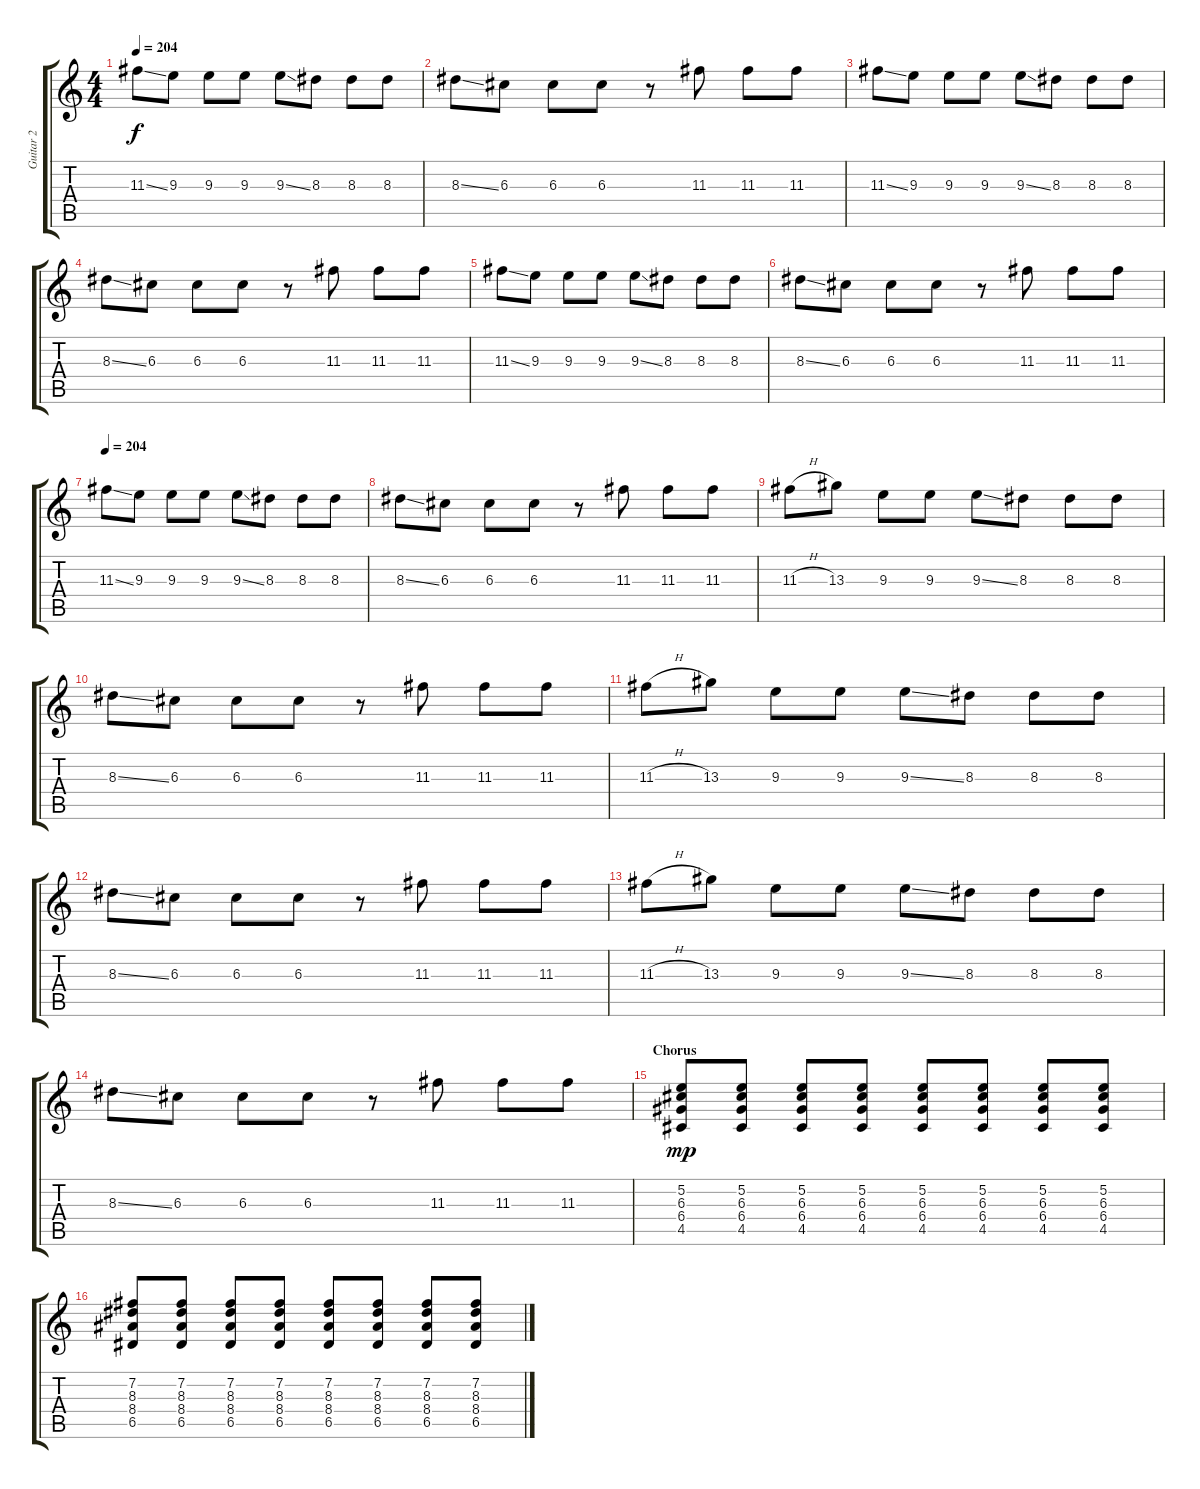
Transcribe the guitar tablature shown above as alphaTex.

\track ("Guitar 2" "Guitar 2") {instrument distortionguitar}
\staff {score tabs}
\tuning (E4 B3 G3 D3 A2 E2) {hide}
\ts (4 4)
\tempo 204
\clef g2
\ks c
11.3{ss}.8{dy f} 9.3.8 9.3.8 9.3.8 9.3{ss}.8 8.3.8 8.3.8 8.3.8 |
8.3{ss}.8 6.3.8 6.3.8 6.3.8 r.8 11.3.8 11.3.8 11.3.8 |
11.3{ss}.8 9.3.8 9.3.8 9.3.8 9.3{ss}.8 8.3.8 8.3.8 8.3.8 |
8.3{ss}.8 6.3.8 6.3.8 6.3.8 r.8 11.3.8 11.3.8 11.3.8 |
11.3{ss}.8 9.3.8 9.3.8 9.3.8 9.3{ss}.8 8.3.8 8.3.8 8.3.8 |
8.3{ss}.8 6.3.8 6.3.8 6.3.8 r.8 11.3.8 11.3.8 11.3.8 |
\tempo 204
11.3{ss}.8 9.3.8 9.3.8 9.3.8 9.3{ss}.8 8.3.8 8.3.8 8.3.8 |
8.3{ss}.8 6.3.8 6.3.8 6.3.8 r.8 11.3.8 11.3.8 11.3.8 |
11.3{h}.8 13.3.8 9.3.8 9.3.8 9.3{ss}.8 8.3.8 8.3.8 8.3.8 |
8.3{ss}.8 6.3.8 6.3.8 6.3.8 r.8 11.3.8 11.3.8 11.3.8 |
11.3{h}.8 13.3.8 9.3.8 9.3.8 9.3{ss}.8 8.3.8 8.3.8 8.3.8 |
8.3{ss}.8 6.3.8 6.3.8 6.3.8 r.8 11.3.8 11.3.8 11.3.8 |
11.3{h}.8 13.3.8 9.3.8 9.3.8 9.3{ss}.8 8.3.8 8.3.8 8.3.8 |
8.3{ss}.8 6.3.8 6.3.8 6.3.8 r.8 11.3.8 11.3.8 11.3.8 |
\section ("" "Chorus")
(5.2 6.3 6.4 4.5).8{dy mp volume 13} (5.2 6.3 6.4 4.5).8 (5.2 6.3 6.4 4.5).8 (5.2 6.3 6.4 4.5).8 (5.2 6.3 6.4 4.5).8 (5.2 6.3 6.4 4.5).8 (5.2 6.3 6.4 4.5).8 (5.2 6.3 6.4 4.5).8 |
(7.2 8.3 8.4 6.5).8 (7.2 8.3 8.4 6.5).8 (7.2 8.3 8.4 6.5).8 (7.2 8.3 8.4 6.5).8 (7.2 8.3 8.4 6.5).8 (7.2 8.3 8.4 6.5).8 (7.2 8.3 8.4 6.5).8 (7.2 8.3 8.4 6.5).8
